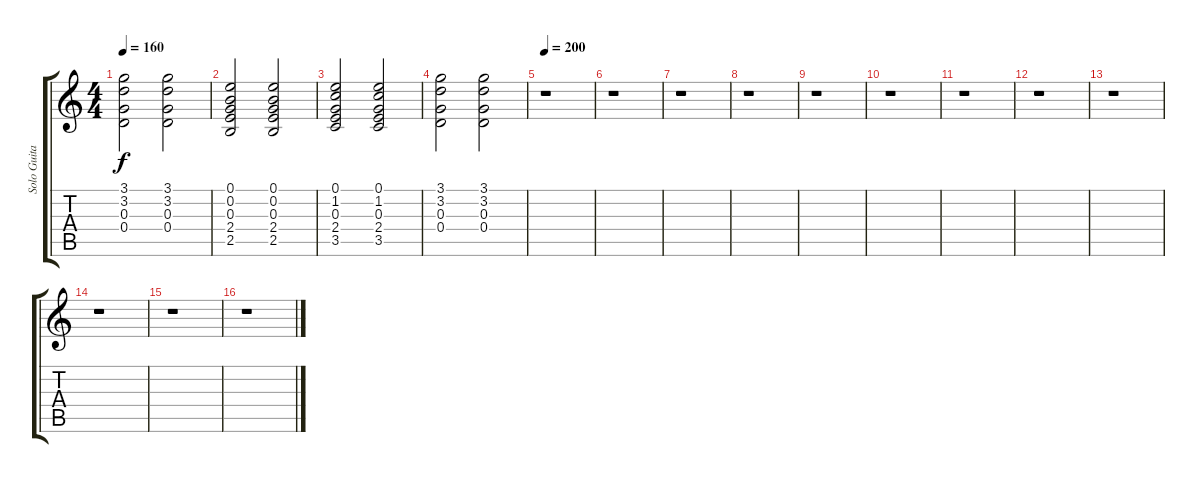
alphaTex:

\track ("Solo Guitar" "Solo Guita") {instrument overdrivenguitar}
\staff {score tabs}
\tuning (E4 B3 G3 D3 A2 E2) {hide}
\ts (4 4)
\tempo 160
\clef g2
\ks c
(3.1 3.2 0.3 0.4).2{dy f} (3.1 3.2 0.3 0.4).2 |
(0.1 0.2 0.3 2.4 2.5).2 (0.1 0.2 0.3 2.4 2.5).2 |
(0.1 1.2 0.3 2.4 3.5).2 (0.1 1.2 0.3 2.4 3.5).2 |
(3.1 3.2 0.3 0.4).2 (3.1 3.2 0.3 0.4).2 |
\tempo 200
r.1{volume 16 instrument overdrivenguitar} |
r.1 |
r.1 |
r.1 |
r.1 |
r.1 |
r.1 |
r.1 |
r.1 |
r.1 |
r.1 |
r.1
